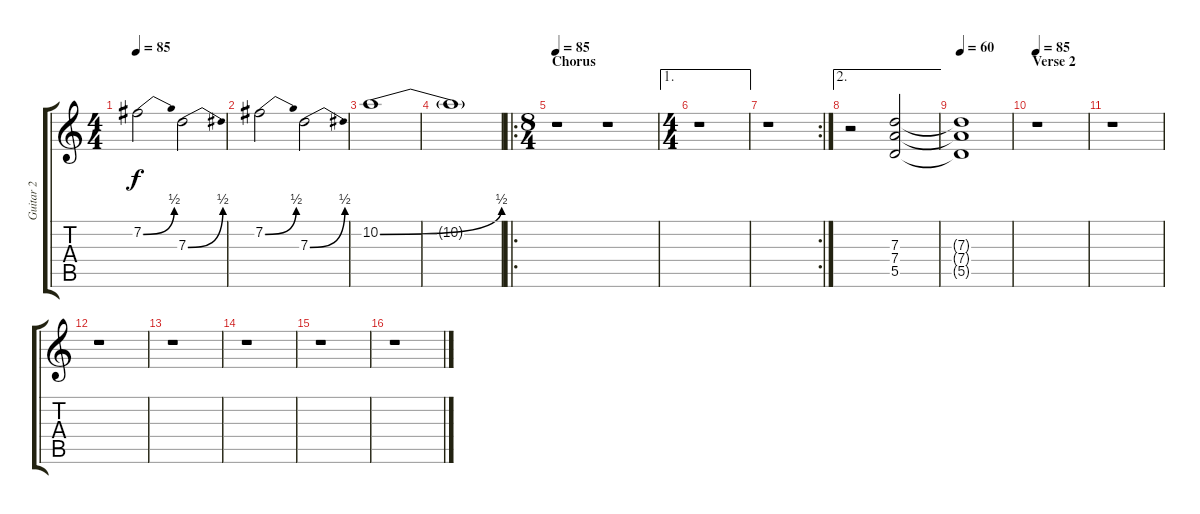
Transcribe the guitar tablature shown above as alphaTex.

\track ("Guitar 2" "Guitar 2") {instrument overdrivenguitar}
\staff {score tabs}
\tuning (E4 B3 G3 D3 A2 E2) {hide}
\ts (4 4)
\tempo 85
\clef g2
\ks c
7.2{be (bend 0 0 60 2)}.2{dy f} 7.3{be (bend 0 0 60 2)}.2 |
7.2{be (bend 0 0 60 2)}.2 7.3{be (bend 0 0 60 2)}.2 |
10.2{be (bend 0 0 60 2)}.1 |
10.2{t}.1 |
\ro
\ts (8 4)
\section ("" "Chorus")
\tempo 85
r.1 r.1 |
\ae 1
\ts (4 4)
r.1 |
\rc 2
r.1 |
\ae 2
r.2 (7.3 7.4 5.5).2{volume 16} |
\tempo 60
(7.3{t} 7.4{t} 5.5{t}).1 |
\section ("" "Verse 2")
\tempo 85
r.1 |
r.1 |
r.1 |
r.1 |
r.1 |
r.1 |
r.1
